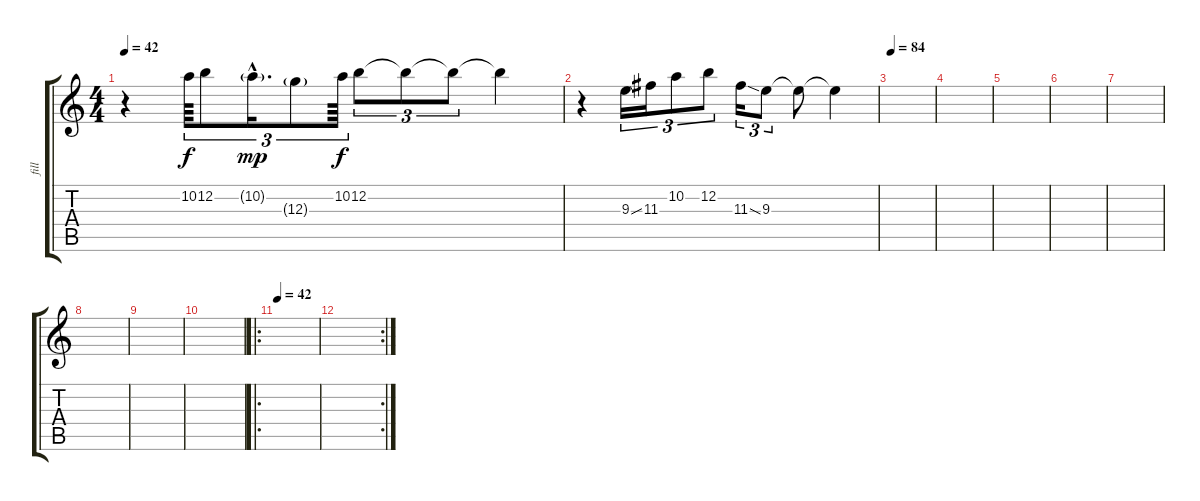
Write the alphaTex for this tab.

\track ("fill" "fill") {instrument electricguitarjazz}
\staff {score tabs}
\tuning (E4 B3 G3 D3 A2 E2) {hide}
\ts (4 4)
\tempo 42
\clef g2
\ks c
r.4{dy f} 10.2.64{tu (3 2)} 12.2.8{tu (3 2)} 10.2{g hac}.16{d tu (3 2) dy mp} 12.3{g}.8{tu (3 2)} 10.2.64{tu (3 2) dy f} 12.2.8{tu (3 2)} 12.2{t}.8{tu (3 2)} 12.2{t}.8{tu (3 2)} 12.2{t}.4 |
r.4 9.3{ss}.16{tu (3 2)} 11.3.16{tu (3 2)} 10.2.8{tu (3 2)} 12.2.8{tu (3 2)} 11.3{ss}.16{tu (3 2)} 9.3.8{tu (3 2)} 9.3{t}.8 9.3{t}.4 |
\tempo 84
|
|
|
|
|
|
|
|
\ro
\tempo 42
|
\rc 2
